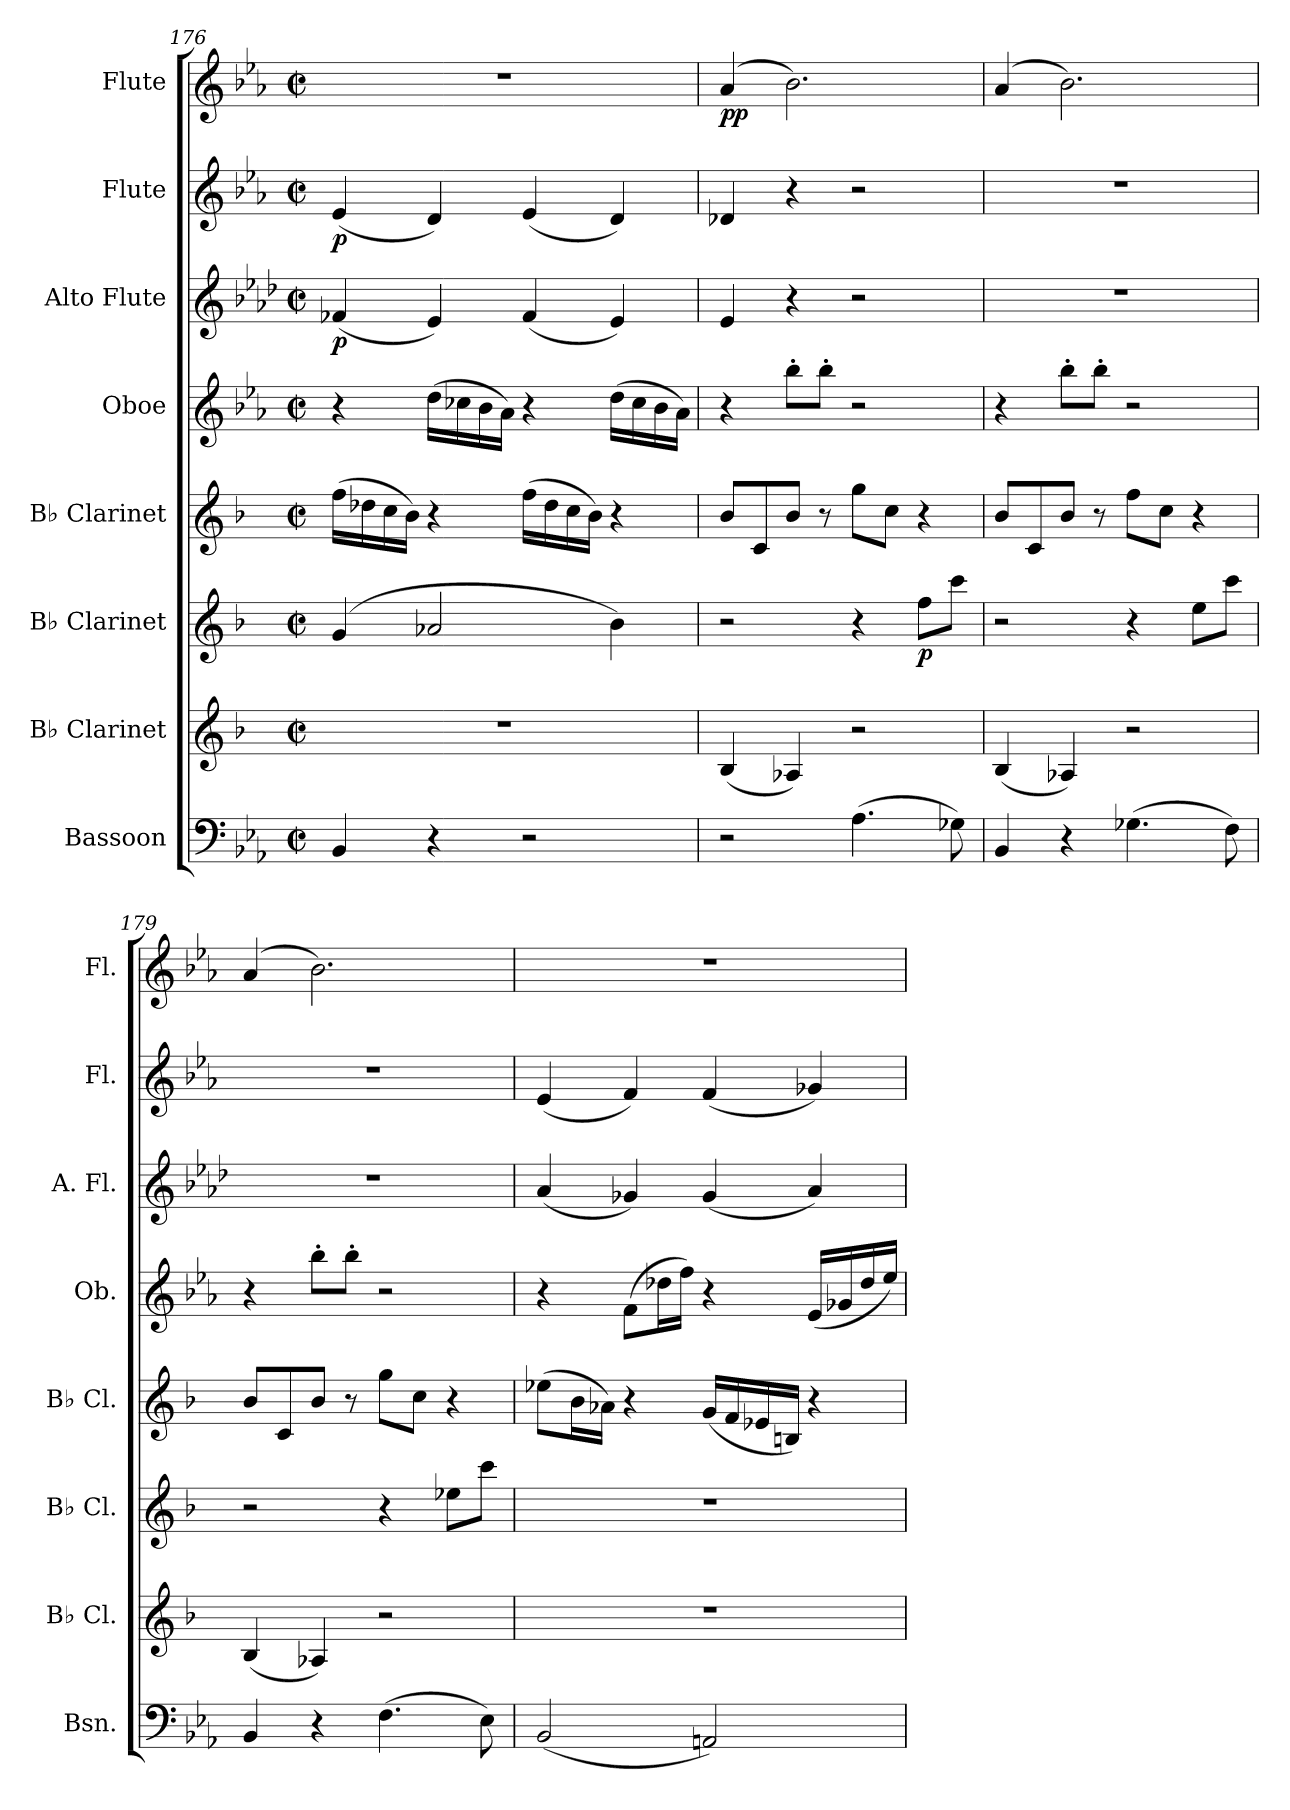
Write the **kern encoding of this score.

**kern	**kern	**kern	**dynam	**kern	**kern	**kern	**dynam	**kern	**dynam	**kern	**dynam
*part8	*part7	*part6	*part6	*part5	*part4	*part3	*part3	*part2	*part2	*part1	*part1
*staff8	*staff7	*staff6	*staff6	*staff5	*staff4	*staff3	*staff3	*staff2	*staff2	*staff1	*staff1
*I"Bassoon	*I"B♭ Clarinet	*I"B♭ Clarinet	*	*I"B♭ Clarinet	*I"Oboe	*I"Alto Flute	*	*I"Flute	*	*I"Flute	*
*I'Bsn.	*I'B♭ Cl.	*I'B♭ Cl.	*	*I'B♭ Cl.	*I'Ob.	*I'A. Fl.	*	*I'Fl.	*	*I'Fl.	*
*clefF4	*clefG2	*clefG2	*	*clefG2	*clefG2	*clefG2	*	*clefG2	*	*clefG2	*
*	*ITrd1c2	*ITrd1c2	*	*ITrd1c2	*	*ITrd3c5	*	*	*	*	*
*k[b-e-a-]	*k[b-e-a-]	*k[b-e-a-]	*	*k[b-e-a-]	*k[b-e-a-]	*k[b-e-a-]	*	*k[b-e-a-]	*	*k[b-e-a-]	*
*M2/2	*M2/2	*M2/2	*	*M2/2	*M2/2	*M2/2	*	*M2/2	*	*M2/2	*
*met(c|)	*met(c|)	*met(c|)	*	*met(c|)	*met(c|)	*met(c|)	*	*met(c|)	*	*met(c|)	*
=176	=176	=176	=176	=176	=176	=176	=176	=176	=176	=176	=176
!	!	!	!	!	!	!	!LO:DY:b	!	!LO:DY:b	!	!
4BB-/	1r	(>4f/	.	(>16ee-\LL	4r	(<4c-X/	p	(<4e-/	p	1r	.
.	.	.	.	16cc-X\	.	.	.	.	.	.	.
.	.	.	.	16b-\	.	.	.	.	.	.	.
.	.	.	.	16a-\JJ)	.	.	.	.	.	.	.
4r	.	2g-X/	.	4r	(>16dd\LL	4B-/)	.	4d/)	.	.	.
.	.	.	.	.	16cc-X\	.	.	.	.	.	.
.	.	.	.	.	16b-\	.	.	.	.	.	.
.	.	.	.	.	16a-\JJ)	.	.	.	.	.	.
2r	.	.	.	(>16ee-\LL	4r	(<4c-/	.	(<4e-/	.	.	.
.	.	.	.	16cc-\	.	.	.	.	.	.	.
.	.	.	.	16b-\	.	.	.	.	.	.	.
.	.	.	.	16a-\JJ)	.	.	.	.	.	.	.
.	.	4a-\)	.	4r	(>16dd\LL	4B-/)	.	4d/)	.	.	.
.	.	.	.	.	16cc-\	.	.	.	.	.	.
.	.	.	.	.	16b-\	.	.	.	.	.	.
.	.	.	.	.	16a-\JJ)	.	.	.	.	.	.
=177	=177	=177	=177	=177	=177	=177	=177	=177	=177	=177	=177
!	!	!	!	!	!	!	!	!	!	!	!LO:DY:b
2r	(<4A-/	2r	.	8a-/L	4r	4B-/	.	4d-X/	.	(>4a-/	pp
.	.	.	.	8B-/	.	.	.	.	.	.	.
.	4G-X/)	.	.	8a-/J	8bb-'\L	4r	.	4r	.	2.b-\)	.
.	.	.	.	8r	8bb-'\J	.	.	.	.	.	.
(>4.A-\	2r	4r	.	8ff\L	2r	2r	.	2r	.	.	.
.	.	.	.	8b-\J	.	.	.	.	.	.	.
!	!	!	!LO:DY:b	!	!	!	!	!	!	!	!
.	.	8ee-\L	p	4r	.	.	.	.	.	.	.
8G-X\)	.	8bb-\J	.	.	.	.	.	.	.	.	.
=178	=178	=178	=178	=178	=178	=178	=178	=178	=178	=178	=178
4BB-/	(<4A-/	2r	.	8a-/L	4r	1r	.	1r	.	(>4a-/	.
.	.	.	.	8B-/	.	.	.	.	.	.	.
4r	4G-X/)	.	.	8a-/J	8bb-'\L	.	.	.	.	2.b-\)	.
.	.	.	.	8r	8bb-'\J	.	.	.	.	.	.
(>4.G-X\	2r	4r	.	8ee-\L	2r	.	.	.	.	.	.
.	.	.	.	8b-\J	.	.	.	.	.	.	.
.	.	8dd\L	.	4r	.	.	.	.	.	.	.
8F\)	.	8bb-\J	.	.	.	.	.	.	.	.	.
=179	=179	=179	=179	=179	=179	=179	=179	=179	=179	=179	=179
4BB-/	(<4A-/	2r	.	8a-/L	4r	1r	.	1r	.	(>4a-/	.
.	.	.	.	8B-/	.	.	.	.	.	.	.
4r	4G-X/)	.	.	8a-/J	8bb-'\L	.	.	.	.	2.b-\)	.
.	.	.	.	8r	8bb-'\J	.	.	.	.	.	.
(>4.F\	2r	4r	.	8ff\L	2r	.	.	.	.	.	.
.	.	.	.	8b-\J	.	.	.	.	.	.	.
.	.	8dd-X\L	.	4r	.	.	.	.	.	.	.
8E-\)	.	8bb-\J	.	.	.	.	.	.	.	.	.
!!LO:LB:g=z
=180	=180	=180	=180	=180	=180	=180	=180	=180	=180	=180	=180
(<2BB-/	1r	1r	.	(>8dd-X\L	4r	(<4e-/	.	(<4e-/	.	1r	.
.	.	.	.	16a-\L	.	.	.	.	.	.	.
.	.	.	.	16g-X\JJ)	.	.	.	.	.	.	.
.	.	.	.	4r	(>8f\L	4d-X/)	.	4f/)	.	.	.
.	.	.	.	.	16dd-X\L	.	.	.	.	.	.
.	.	.	.	.	16ff\JJ)	.	.	.	.	.	.
2AAn/)	.	.	.	(<16f/LL	4r	(<4d-/	.	(<4f/	.	.	.
.	.	.	.	16e-/	.	.	.	.	.	.	.
.	.	.	.	16d-X/	.	.	.	.	.	.	.
.	.	.	.	16An/JJ)	.	.	.	.	.	.	.
.	.	.	.	4r	(<16e-/LL	4e-/)	.	4g-X/)	.	.	.
.	.	.	.	.	16g-X/	.	.	.	.	.	.
.	.	.	.	.	16dd-/	.	.	.	.	.	.
.	.	.	.	.	16ee-/JJ)	.	.	.	.	.	.
=	=	=	=	=	=	=	=	=	=	=	=
*-	*-	*-	*-	*-	*-	*-	*-	*-	*-	*-	*-
